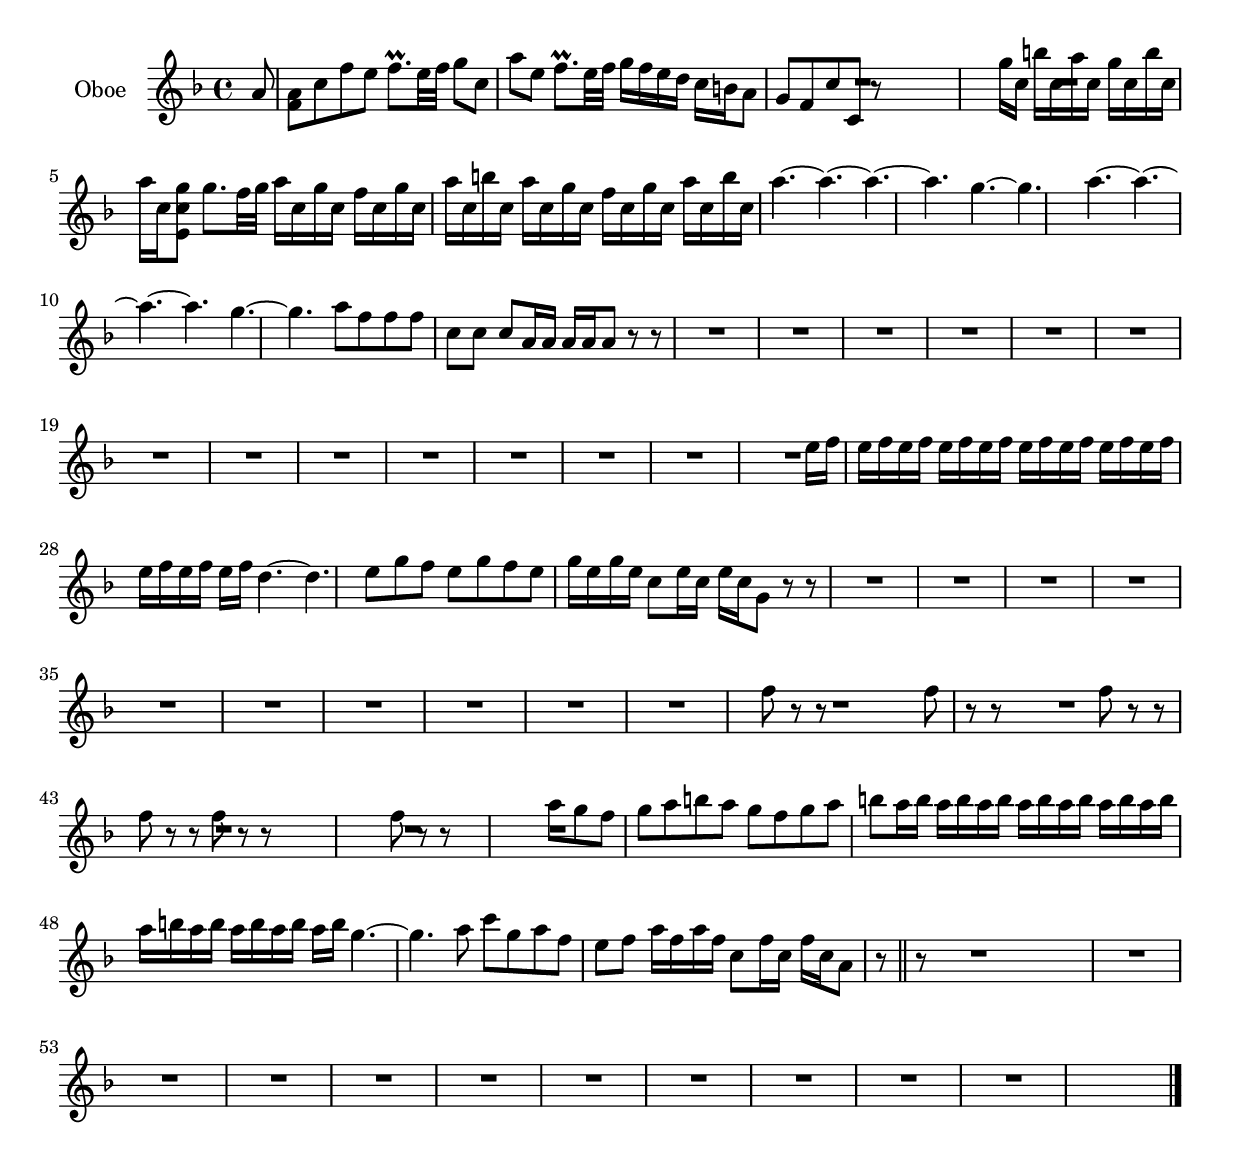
\new Staff  {
	\set Staff.instrumentName="Oboe"
	\set Staff.midiInstrument="oboe"
	\key f \major
	\clef treble
	\relative c'' {
		\partial 8 a8 |
		<a f> c f |
		e f8.\prall e32 f |
		g8 c, a' |
		e f8.\prall e32 f |
		g16 f e d c b |
		a8 g f |
		c' c, r |
		R4.*2 |
		g''16 c, b' c, a' c, |
		g' c, b' c, a' c, |
		<g' c, e,>8 g8. f32 g |
		a16 c, g' c, f c |
		g' c, a' c, b' c, |
		a' c, g' c, f c |
		g' c, a' c, b' c, |
		a'4.~ |
		a~ |
		a~ |
		a |
		g~ |
		g |
		a~ |
		a~ |
		a~ |
		a |
		g~ |
		g |
		a8 f f |
		f c c |
		c a16 a a a |
		a8 r r |
		R4.*37 |
		e'16 f e f e f |
		e f e f e f |
		e f e f e f |
		e f e f e f |
		d4.~ |
		d |
		e8 g f |
		e g f |
		e g16 e g e |
		c8 e16 c e c |
		g8 r r |
		R4.*27 |
		f'8 r r |
		R4. |
		f8 r r |
		R4. |
		f8 r r |
		f r r |
		f r r |
		R4.*2 |
		f8 r r |
		R4.*2 |
		a8 g f |
		g a b |
		a g f |
		g a b |
		a16 b a b a b |
		a b a b a b |
		a b a b a b |
		a b a b a b |
		g4.~ |
		g |
		a8 c g |
		a f e |
		f a16 f a f |
		c8 f16 c f c |
		a8 r \bar "||" r |
		R4.*31 |
	\bar "|."
	}

}
